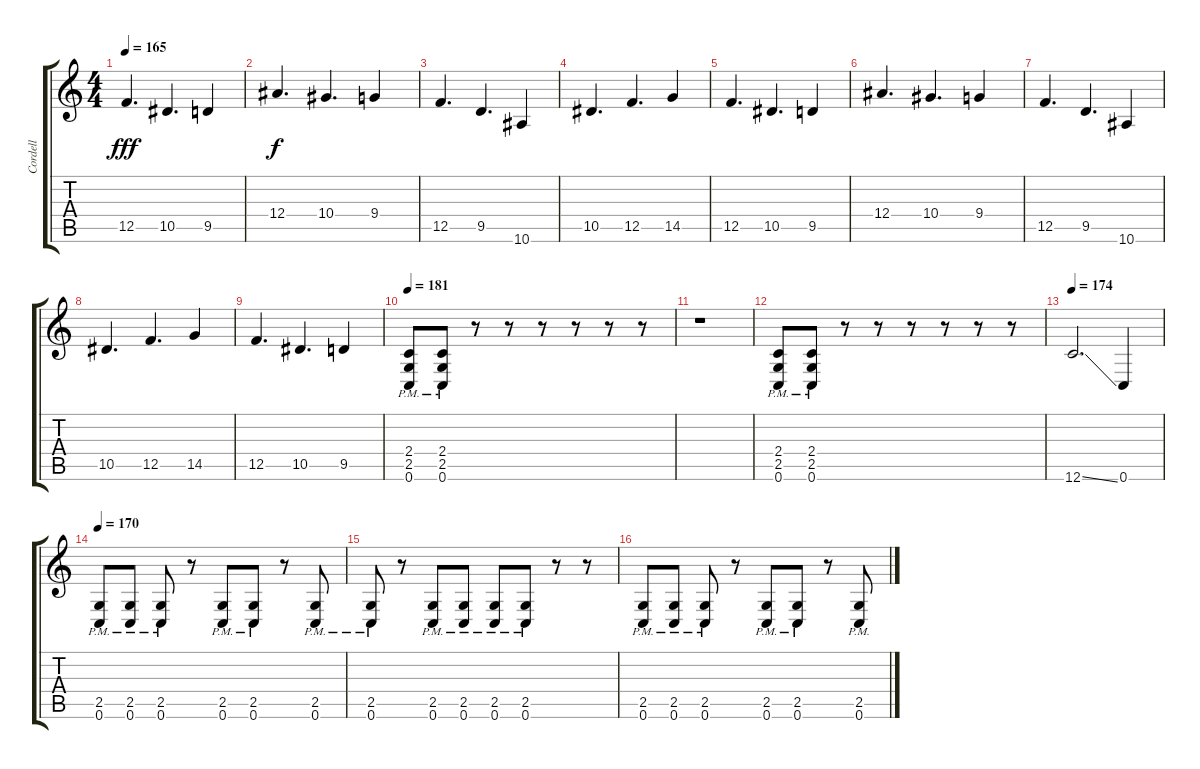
\track ("Cordell" "Cordell") {instrument distortionguitar}
\staff {score tabs}
\tuning (C4 G3 Eb3 Bb2 F2 C2) {hide}
\ts (4 4)
\tempo 165
\clef g2
\ks c
12.5.4{d dy fff} 10.5.4{d} 9.5.4 |
12.4.4{d dy f} 10.4.4{d} 9.4.4 |
12.5.4{d} 9.5.4{d} 10.6.4 |
10.5.4{d} 12.5.4{d} 14.5.4 |
12.5.4{d} 10.5.4{d} 9.5.4 |
12.4.4{d} 10.4.4{d} 9.4.4 |
12.5.4{d} 9.5.4{d} 10.6.4 |
10.5.4{d} 12.5.4{d} 14.5.4 |
12.5.4{d} 10.5.4{d} 9.5.4 |
\tempo 181
(2.4{pm} 2.5{pm} 0.6{pm}).8 (2.4{pm} 2.5{pm} 0.6{pm}).8 r.8 r.8 r.8 r.8 r.8 r.8 |
r.1 |
(2.4{pm} 2.5{pm} 0.6{pm}).8 (2.4{pm} 2.5{pm} 0.6{pm}).8 r.8 r.8 r.8 r.8 r.8 r.8 |
\tempo 174
12.6{ss}.2{d} 0.6.4 |
\tempo 170
(2.5{pm} 0.6{pm}).8 (2.5{pm} 0.6{pm}).8 (2.5{pm} 0.6{pm}).8 r.8 (2.5{pm} 0.6{pm}).8 (2.5{pm} 0.6{pm}).8 r.8 (2.5{pm} 0.6{pm}).8 |
(2.5{pm} 0.6{pm}).8 r.8 (2.5{pm} 0.6{pm}).8 (2.5{pm} 0.6{pm}).8 (2.5{pm} 0.6{pm}).8 (2.5{pm} 0.6{pm}).8 r.8 r.8 |
(2.5{pm} 0.6{pm}).8 (2.5{pm} 0.6{pm}).8 (2.5{pm} 0.6{pm}).8 r.8 (2.5{pm} 0.6{pm}).8 (2.5{pm} 0.6{pm}).8 r.8 (2.5{pm} 0.6{pm}).8
